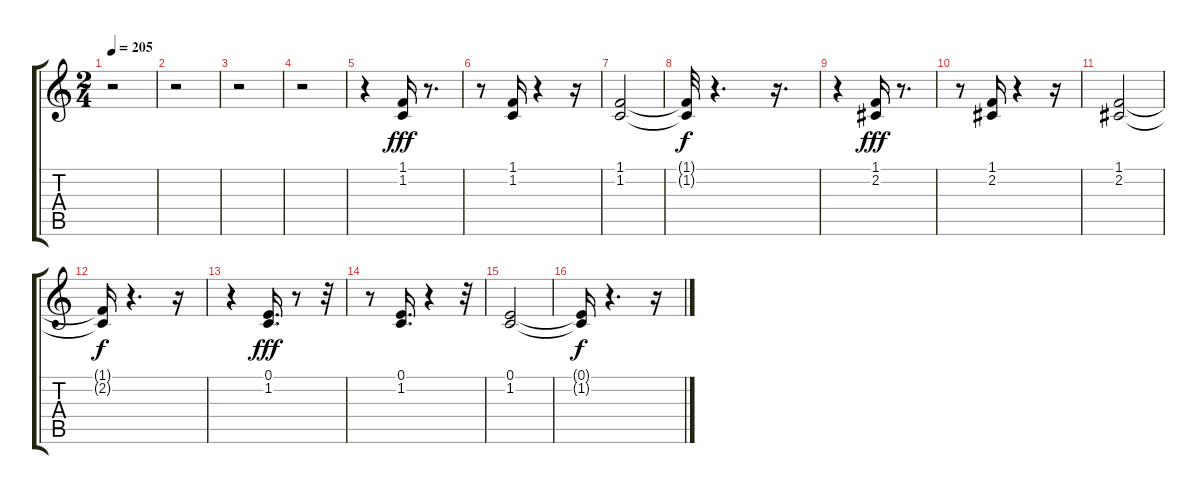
\track "" {instrument altosax}
\staff {score tabs}
\tuning (E4 B3 G3 D3 A2 E2) {hide}
\ts (2 4)
\tempo 205
\clef g2
\ks c
r.2{dy fff} |
r.2 |
r.2 |
r.2 |
r.4 (1.1 1.2).16 r.8{d} |
r.8 (1.1 1.2).16 r.4 r.16 |
(1.1 1.2).2 |
(1.1{t} 1.2{t}).32{dy f} r.4{d} r.16{d} |
r.4 (1.1 2.2).16{dy fff} r.8{d} |
r.8 (1.1 2.2).16 r.4 r.16 |
(1.1 2.2).2 |
(1.1{t} 2.2{t}).16{dy f} r.4{d} r.16 |
r.4 (0.1 1.2).16{d dy fff} r.8 r.32 |
r.8 (0.1 1.2).16{d} r.4 r.32 |
(0.1 1.2).2 |
(0.1{t} 1.2{t}).16{dy f} r.4{d} r.16
